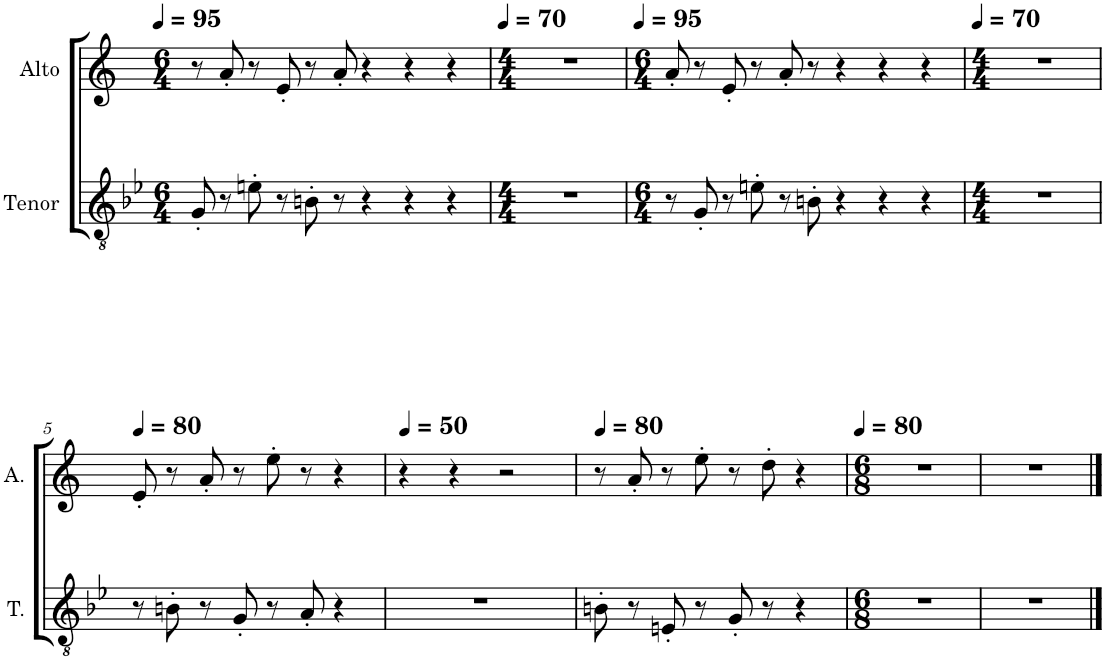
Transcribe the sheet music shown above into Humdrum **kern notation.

**kern	**kern
*part2	*part1
*staff2	*staff1
*I"Tenor	*I"Alto
*I'T.	*I'A.
*clefGv2	*clefG2
*k[b-e-]	*k[]
*M6/4	*M6/4
*MM95	*MM95
=1	=1
8G'/	8r
8r	8a'/
8en'\	8r
8r	8e'/
8Bn'\	8r
8r	8a'/
4r	4r
4r	4r
4r	4r
=2	=2
*M4/4	*M4/4
*	*MM70
1r	1r
=3	=3
*M6/4	*M6/4
*	*MM95
8r	8a'/
8G'/	8r
8r	8e'/
8en'\	8r
8r	8a'/
8Bn'\	8r
4r	4r
4r	4r
4r	4r
=4	=4
*M4/4	*M4/4
*	*MM70
1r	1r
!!LO:LB:g=z
=5	=5
*	*MM80
8r	8e'/
8Bn'\	8r
8r	8a'/
8G'/	8r
8r	8ee'\
8A'/	8r
4r	4r
=6	=6
*	*MM50
1r	4r
.	4r
.	2r
=7	=7
*	*MM80
8Bn'\	8r
8r	8a'/
8En'/	8r
8r	8ee'\
8G'/	8r
8r	8dd'\
4r	4r
=8	=8
*M6/8	*M6/8
*	*MM80
2.r	2.r
=9	=9
2.r	2.r
==	==
*-	*-
